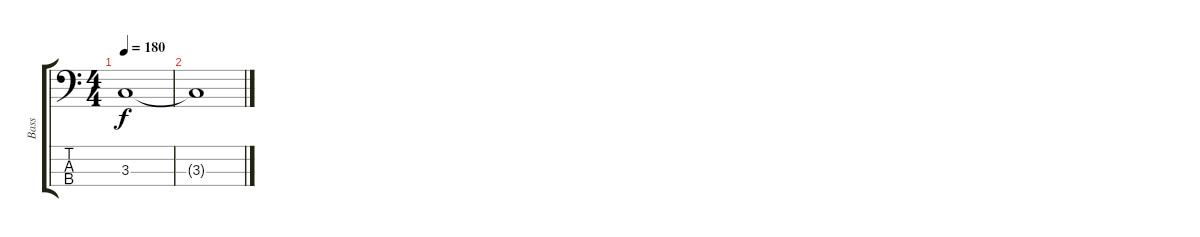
\track ("Bass" "Bass") {instrument electricbassfinger}
\staff {score tabs}
\tuning (G2 D2 A1 E1) {hide}
\ts (4 4)
\tempo 180
\clef f4
\ks c
3.3{t}.1{dy f} |
3.3{t}.1
